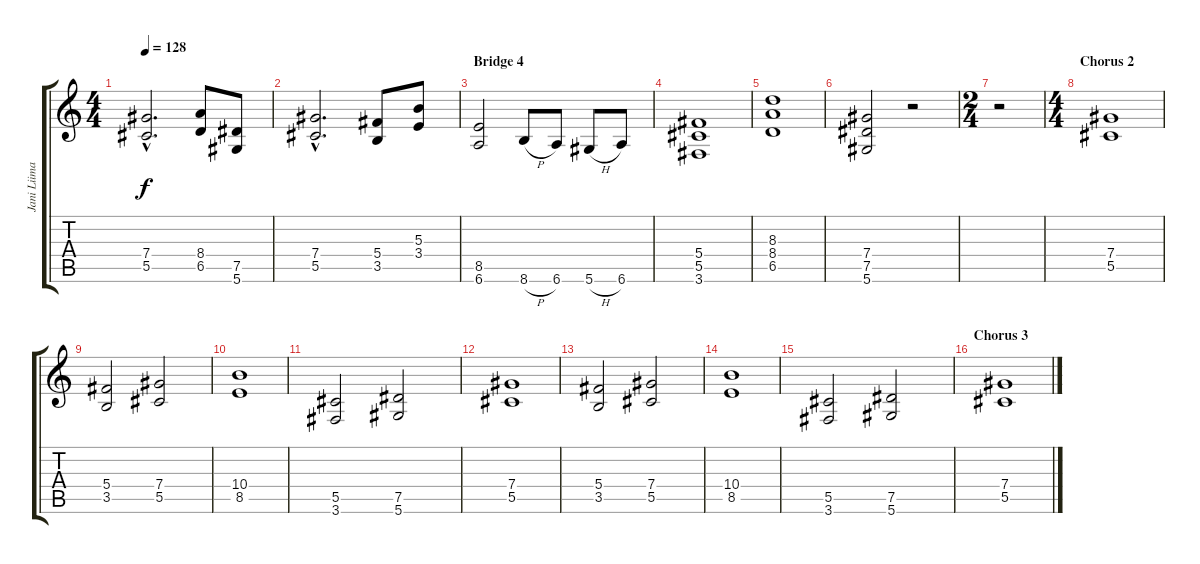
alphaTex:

\track ("Jani Liimatainen 2" "Jani Liima") {instrument distortionguitar}
\staff {score tabs}
\tuning (Eb4 Bb3 Gb3 Db3 Ab2 Eb2) {hide}
\ts (4 4)
\tempo 128
\clef g2
\ks c
(7.4{hac} 5.5{hac}).2{d dy f} (8.4 6.5).8 (7.5 5.6).8 |
(7.4{hac} 5.5{hac}).2{d} (5.4 3.5).8 (5.3 3.4).8 |
\section ("" "Bridge 4")
(8.5 6.6).2 8.6{h}.8 6.6.8 5.6{h}.8 6.6.8 |
(5.4 5.5 3.6).1 |
(8.3 8.4 6.5).1 |
(7.4 7.5 5.6).2 r.2 |
\ts (2 4)
r.2 |
\ts (4 4)
\section ("" "Chorus 2")
(7.4 5.5).1 |
(5.4 3.5).2 (7.4 5.5).2 |
(10.4 8.5).1 |
(5.5 3.6).2 (7.5 5.6).2 |
(7.4 5.5).1 |
(5.4 3.5).2 (7.4 5.5).2 |
(10.4 8.5).1 |
(5.5 3.6).2 (7.5 5.6).2 |
\section ("" "Chorus 3")
(7.4 5.5).1
